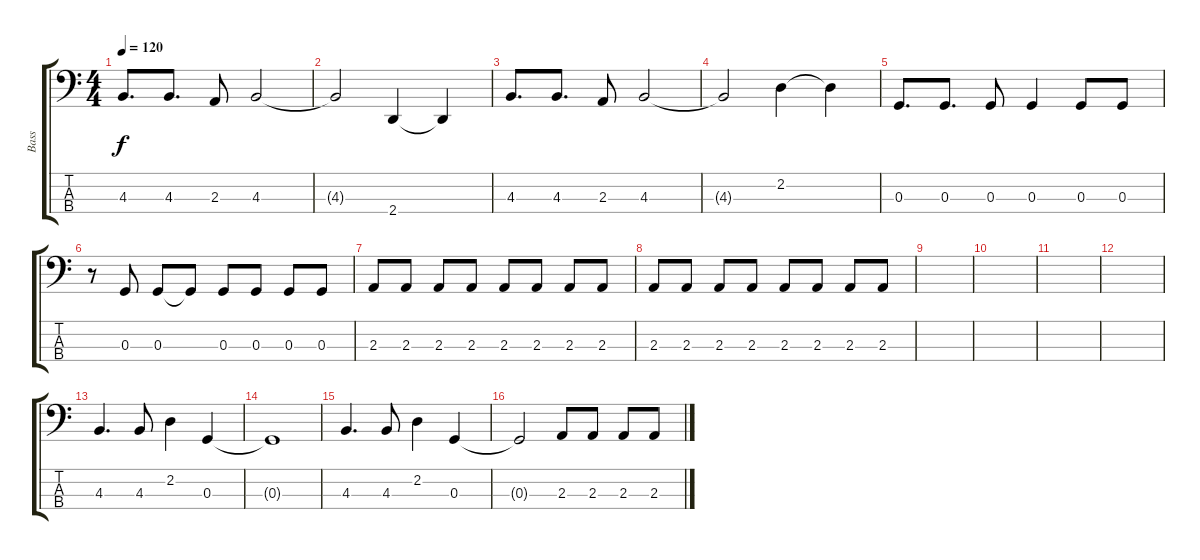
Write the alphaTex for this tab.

\track ("Bass" "Bass") {instrument electricbasspick}
\staff {score tabs}
\tuning (F2 C2 G1 C1) {hide}
\ts (4 4)
\tempo 120
\clef f4
\ks c
4.3.8{d dy f} 4.3.8{d} 2.3.8 4.3.2 |
4.3{t}.2 2.4.4 2.4{t}.4 |
4.3.8{d} 4.3.8{d} 2.3.8 4.3.2 |
4.3{t}.2 2.2.4 2.2{t}.4 |
0.3.8{d} 0.3.8{d} 0.3.8 0.3.4 0.3.8 0.3.8 |
r.8 0.3.8 0.3.8 0.3{t}.8 0.3.8 0.3.8 0.3.8 0.3.8 |
2.3.8 2.3.8 2.3.8 2.3.8 2.3.8 2.3.8 2.3.8 2.3.8 |
2.3.8 2.3.8 2.3.8 2.3.8 2.3.8 2.3.8 2.3.8 2.3.8 |
|
|
|
|
4.3.4{d} 4.3.8 2.2.4 0.3.4 |
0.3{t}.1 |
4.3.4{d} 4.3.8 2.2.4 0.3.4 |
0.3{t}.2 2.3.8 2.3.8 2.3.8 2.3.8
